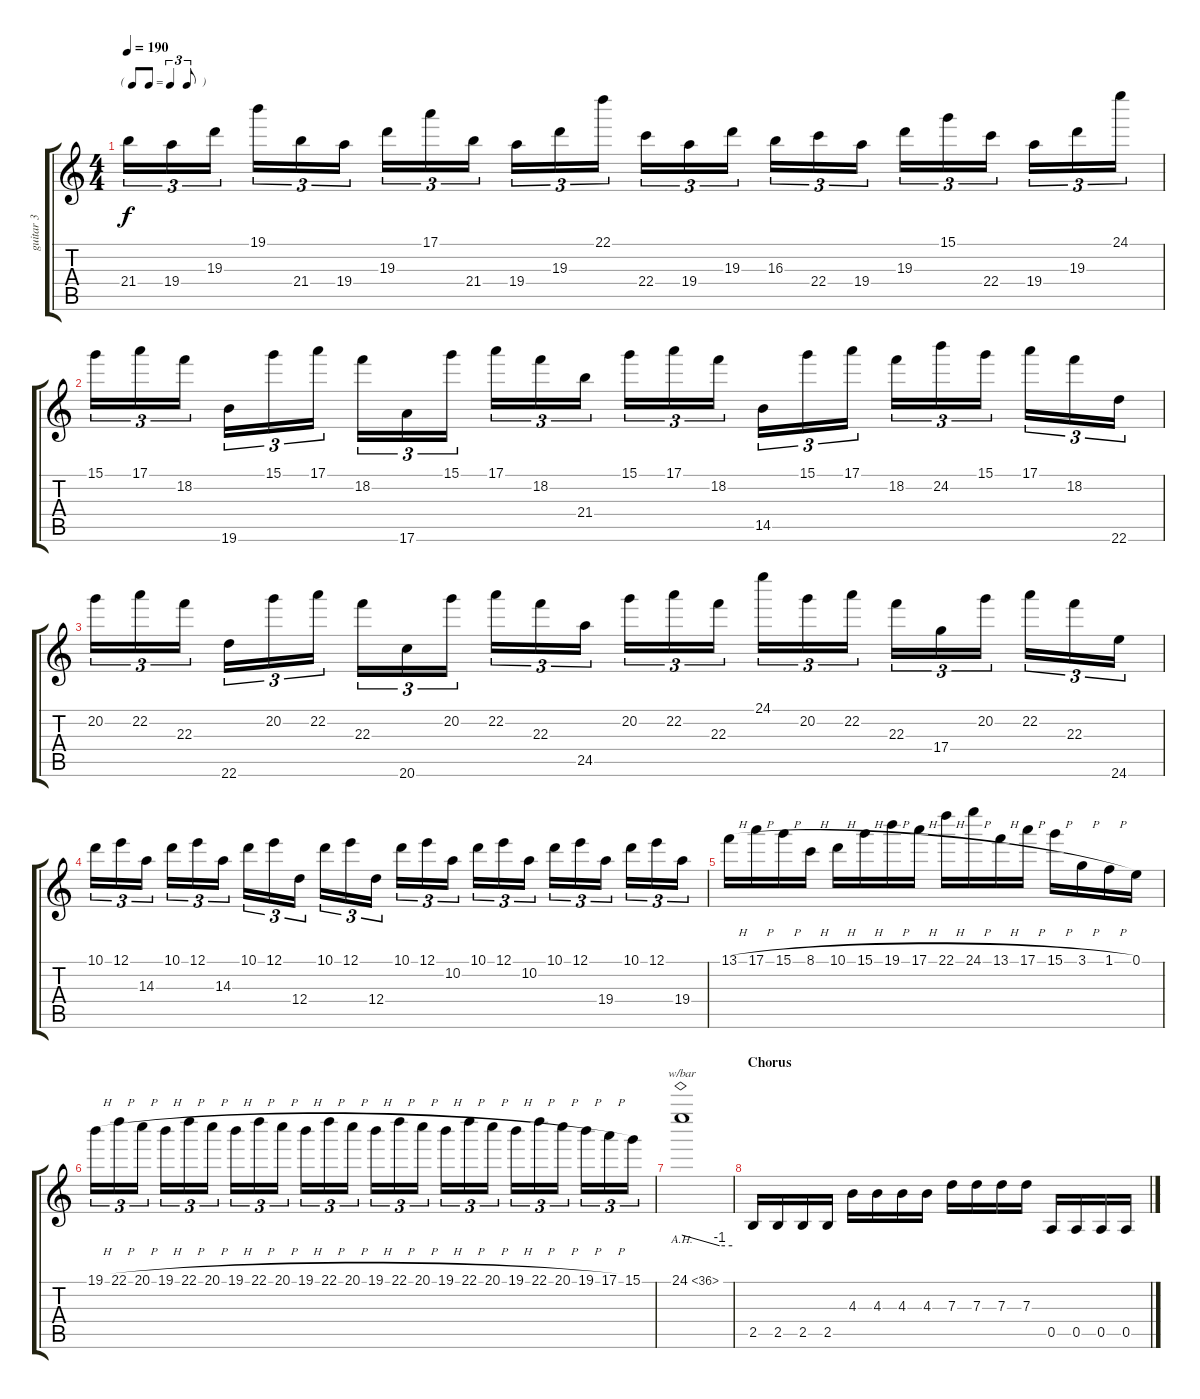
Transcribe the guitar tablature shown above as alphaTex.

\track ("guitar 3" "guitar 3") {instrument distortionguitar}
\staff {score tabs}
\tuning (E4 B3 G3 D3 A2 E2) {hide}
\ts (4 4)
\tf triplet8th
\tempo 190
\clef g2
\ks c
21.4.16{tu (3 2) dy f} 19.4.16{tu (3 2)} 19.3.16{tu (3 2)} 19.1.16{tu (3 2)} 21.4.16{tu (3 2)} 19.4.16{tu (3 2)} 19.3.16{tu (3 2)} 17.1.16{tu (3 2)} 21.4.16{tu (3 2)} 19.4.16{tu (3 2)} 19.3.16{tu (3 2)} 22.1.16{tu (3 2)} 22.4.16{tu (3 2)} 19.4.16{tu (3 2)} 19.3.16{tu (3 2)} 16.3.16{tu (3 2)} 22.4.16{tu (3 2)} 19.4.16{tu (3 2)} 19.3.16{tu (3 2)} 15.1.16{tu (3 2)} 22.4.16{tu (3 2)} 19.4.16{tu (3 2)} 19.3.16{tu (3 2)} 24.1.16{tu (3 2)} |
15.1.16{tu (3 2)} 17.1.16{tu (3 2)} 18.2.16{tu (3 2)} 19.6.16{tu (3 2)} 15.1.16{tu (3 2)} 17.1.16{tu (3 2)} 18.2.16{tu (3 2)} 17.6.16{tu (3 2)} 15.1.16{tu (3 2)} 17.1.16{tu (3 2)} 18.2.16{tu (3 2)} 21.4.16{tu (3 2)} 15.1.16{tu (3 2)} 17.1.16{tu (3 2)} 18.2.16{tu (3 2)} 14.5.16{tu (3 2)} 15.1.16{tu (3 2)} 17.1.16{tu (3 2)} 18.2.16{tu (3 2)} 24.2.16{tu (3 2)} 15.1.16{tu (3 2)} 17.1.16{tu (3 2)} 18.2.16{tu (3 2)} 22.6.16{tu (3 2)} |
20.2.16{tu (3 2)} 22.2.16{tu (3 2)} 22.3.16{tu (3 2)} 22.6.16{tu (3 2)} 20.2.16{tu (3 2)} 22.2.16{tu (3 2)} 22.3.16{tu (3 2)} 20.6.16{tu (3 2)} 20.2.16{tu (3 2)} 22.2.16{tu (3 2)} 22.3.16{tu (3 2)} 24.5.16{tu (3 2)} 20.2.16{tu (3 2)} 22.2.16{tu (3 2)} 22.3.16{tu (3 2)} 24.1.16{tu (3 2)} 20.2.16{tu (3 2)} 22.2.16{tu (3 2)} 22.3.16{tu (3 2)} 17.4.16{tu (3 2)} 20.2.16{tu (3 2)} 22.2.16{tu (3 2)} 22.3.16{tu (3 2)} 24.6.16{tu (3 2)} |
10.1.16{tu (3 2)} 12.1.16{tu (3 2)} 14.3.16{tu (3 2)} 10.1.16{tu (3 2)} 12.1.16{tu (3 2)} 14.3.16{tu (3 2)} 10.1.16{tu (3 2)} 12.1.16{tu (3 2)} 12.4.16{tu (3 2)} 10.1.16{tu (3 2)} 12.1.16{tu (3 2)} 12.4.16{tu (3 2)} 10.1.16{tu (3 2)} 12.1.16{tu (3 2)} 10.2.16{tu (3 2)} 10.1.16{tu (3 2)} 12.1.16{tu (3 2)} 10.2.16{tu (3 2)} 10.1.16{tu (3 2)} 12.1.16{tu (3 2)} 19.4.16{tu (3 2)} 10.1.16{tu (3 2)} 12.1.16{tu (3 2)} 19.4.16{tu (3 2)} |
13.1{h}.16 17.1{h}.16 15.1{h}.16 8.1{h}.16 10.1{h}.16 15.1{h}.16 19.1{h}.16 17.1{h}.16 22.1{h}.16 24.1{h}.16 13.1{h}.16 17.1{h}.16 15.1{h}.16 3.1{h}.16 1.1{h}.16 0.1.16 |
19.1{h}.16{tu (3 2)} 22.1{h}.16{tu (3 2)} 20.1{h}.16{tu (3 2)} 19.1{h}.16{tu (3 2)} 22.1{h}.16{tu (3 2)} 20.1{h}.16{tu (3 2)} 19.1{h}.16{tu (3 2)} 22.1{h}.16{tu (3 2)} 20.1{h}.16{tu (3 2)} 19.1{h}.16{tu (3 2)} 22.1{h}.16{tu (3 2)} 20.1{h}.16{tu (3 2)} 19.1{h}.16{tu (3 2)} 22.1{h}.16{tu (3 2)} 20.1{h}.16{tu (3 2)} 19.1{h}.16{tu (3 2)} 22.1{h}.16{tu (3 2)} 20.1{h}.16{tu (3 2)} 19.1{h}.16{tu (3 2)} 22.1{h}.16{tu (3 2)} 20.1{h}.16{tu (3 2)} 19.1{h}.16{tu (3 2)} 17.1{h}.16{tu (3 2)} 15.1.16{tu (3 2)} |
24.1{ah 12}.1{tbe (custom default 0 0 45 -4 60 -4)} |
\section ("" "Chorus")
2.5.16 2.5.16 2.5.16 2.5.16 4.3.16 4.3.16 4.3.16 4.3.16 7.3.16 7.3.16 7.3.16 7.3.16 0.5.16 0.5.16 0.5.16 0.5.16
